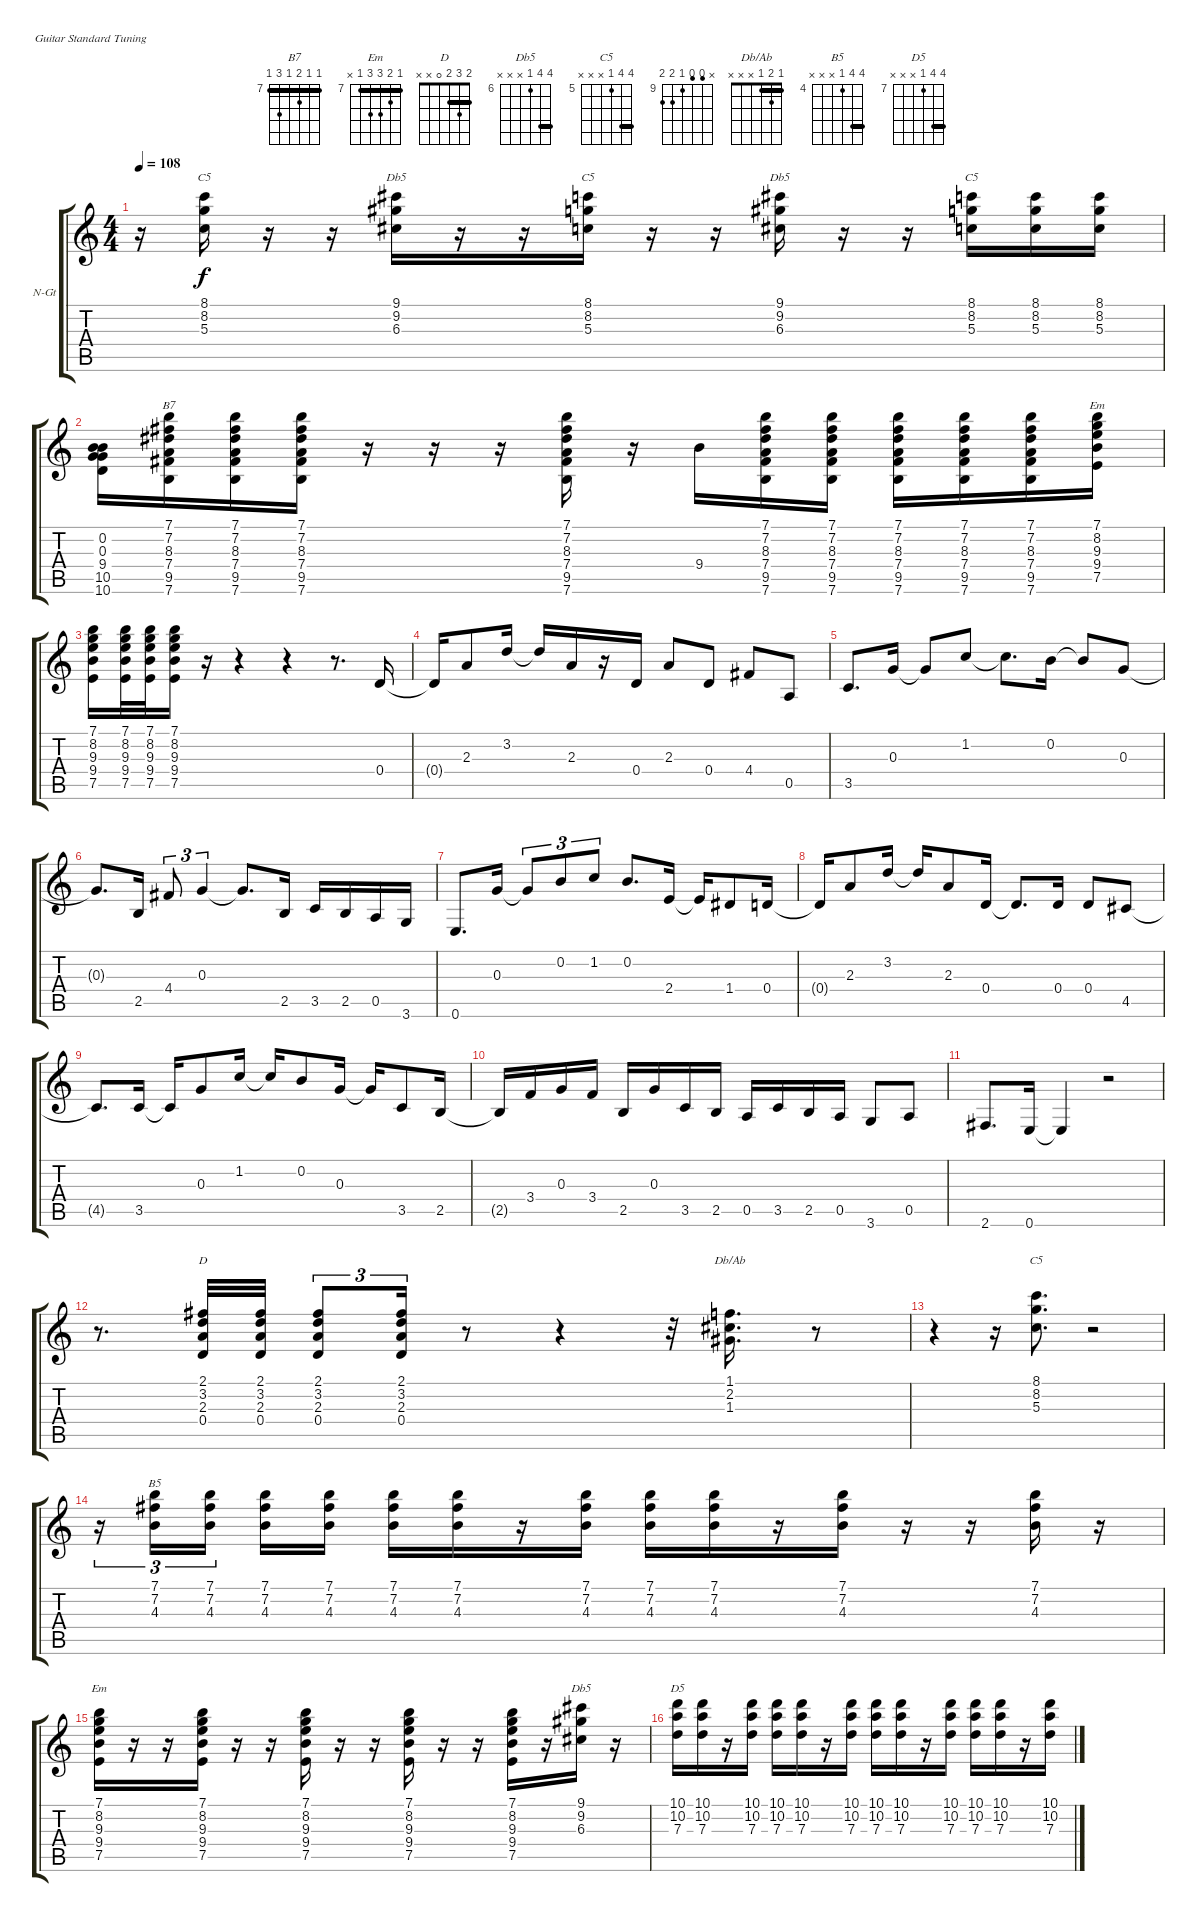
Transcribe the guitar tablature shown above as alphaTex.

\bracketExtendMode groupsimilarinstruments
\firstSystemTrackNameOrientation horizontal
\otherSystemsTrackNameOrientation horizontal
\track ("Al Di Meola" "N-Gt") {instrument acousticguitarnylon}
\staff {score tabs}
\tuning (E4 B3 G3 D3 A2 E2)
\chord ("B7" 7 7 8 7 9 7) {firstfret 7 showfingering false barre (7 7 7)}
\chord ("Em" 7 8 9 9 7 x) {firstfret 7 showfingering false barre 7}
\chord ("D" 2 3 2 0 x x) {showfingering false barre 2}
\chord ("Db5" 9 9 6 x x x) {firstfret 6 showfingering false barre 9}
\chord ("C5" 8 8 5 x x x) {firstfret 5 showfingering false barre 8}
\chord ("" x 8 8 9 10 10) {firstfret 9 showfingering false}
\chord ("Db/Ab" 1 2 1 x x x) {showfingering false barre 1}
\chord ("B5" 7 7 4 x x x) {firstfret 4 showfingering false barre 7}
\chord ("D5" 10 10 7 x x x) {firstfret 7 showfingering false barre 10}
\ts (4 4)
\tempo 108
\clef g2
\ks c
r.16{dy f} (8.1 8.2 5.3).16{ch "C5"} r.16 r.16 (9.1 9.2 6.3).16{ch "Db5"} r.16 r.16 (8.1 8.2 5.3).16{ch "C5"} r.16 r.16 (9.1 9.2 6.3).16{ch "Db5"} r.16 r.16 (8.1 8.2 5.3).16{ch "C5"} (8.1 8.2 5.3).16 (8.1 8.2 5.3).16 |
(0.2 0.3 9.4 10.5 10.6).16{ch ""} (7.1 7.2 8.3 7.4 9.5 7.6).16{ch "B7"} (7.1 7.2 8.3 7.4 9.5 7.6).16 (7.1 7.2 8.3 7.4 9.5 7.6).16 r.16 r.16 r.16 (7.1 7.2 8.3 7.4 9.5 7.6).16 r.16 9.4.16 (7.1 7.2 8.3 7.4 9.5 7.6).16 (7.1 7.2 8.3 7.4 9.5 7.6).16 (7.1 7.2 8.3 7.4 9.5 7.6).16 (7.1 7.2 8.3 7.4 9.5 7.6).16 (7.1 7.2 8.3 7.4 9.5 7.6).16 (7.1 8.2 9.3 9.4 7.5).16{ch "Em"} |
(7.1 8.2 9.3 9.4 7.5).16 (7.1 8.2 9.3 9.4 7.5).32 (7.1 8.2 9.3 9.4 7.5).32 (7.1 8.2 9.3 9.4 7.5).16 r.16 r.4 r.4 r.8{d} 0.4.16 |
0.4{t}.16 2.3.8 3.2.16 3.2{t}.16 2.3.16 r.16 0.4.16 2.3.8 0.4.8 4.4.8 0.5.8 |
3.5.8{d} 0.3.16 0.3{t}.8 1.2.8 1.2{t}.8{d} 0.2.16 0.2{t}.8 0.3.8 |
0.3{t}.8{d} 2.5.16 4.4.8{tu (3 2)} 0.3.4{tu (3 2)} 0.3{t}.8{d} 2.5.16 3.5.16 2.5.16 0.5.16 3.6.16 |
0.6.8{d} 0.3.16 0.3{t}.8{tu (3 2)} 0.2.8{tu (3 2)} 1.2.8{tu (3 2)} 0.2.8{d} 2.4.16 2.4{t}.16 1.4.8 0.4.16 |
0.4{t}.16 2.3.8 3.2.16 3.2{t}.16 2.3.8 0.4.16 0.4{t}.8{d} 0.4.16 0.4.8 4.5.8 |
4.5{t}.8{d} 3.5.16 3.5{t}.16 0.3.8 1.2.16 1.2{t}.16 0.2.8 0.3.16 0.3{t}.16 3.5.8 2.5.16 |
2.5{t}.16 3.4.16 0.3.16 3.4.16 2.5.16 0.3.16 3.5.16 2.5.16 0.5.16 3.5.16 2.5.16 0.5.16 3.6.8 0.5.8 |
2.6.8{d} 0.6.16 0.6{t}.4 r.2 |
r.8{d} (2.1 3.2 2.3 0.4).32{ch "D"} (2.1 3.2 2.3 0.4).32 (2.1 3.2 2.3 0.4).8{tu (3 2)} (2.1 3.2 2.3 0.4).16{tu (3 2)} r.8 r.4 r.32 (1.1 2.2 1.3).16{d ch "Db/Ab"} r.8 |
r.4 r.16 (8.1 8.2 5.3).8{d ch "C5"} r.2 |
r.16{tu (3 2)} (7.1 7.2 4.3).16{tu (3 2) ch "B5"} (7.1 7.2 4.3).16{tu (3 2)} (7.1 7.2 4.3).16 (7.1 7.2 4.3).16 (7.1 7.2 4.3).16 (7.1 7.2 4.3).16 r.16 (7.1 7.2 4.3).16 (7.1 7.2 4.3).16 (7.1 7.2 4.3).16 r.16 (7.1 7.2 4.3).16 r.16 r.16 (7.1 7.2 4.3).16 r.16 |
(7.1 8.2 9.3 9.4 7.5).16{ch "Em"} r.16 r.16 (7.1 8.2 9.3 9.4 7.5).16 r.16 r.16 (7.1 8.2 9.3 9.4 7.5).16 r.16 r.16 (7.1 8.2 9.3 9.4 7.5).16 r.16 r.16 (7.1 8.2 9.3 9.4 7.5).16 r.16 (9.1 9.2 6.3).16{ch "Db5"} r.16 |
(10.1 10.2 7.3).16{ch "D5"} (10.1 10.2 7.3).16 r.16 (10.1 10.2 7.3).16 (10.1 10.2 7.3).16 (10.1 10.2 7.3).16 r.16 (10.1 10.2 7.3).16 (10.1 10.2 7.3).16 (10.1 10.2 7.3).16 r.16 (10.1 10.2 7.3).16 (10.1 10.2 7.3).16 (10.1 10.2 7.3).16 r.16 (10.1 10.2 7.3).16
